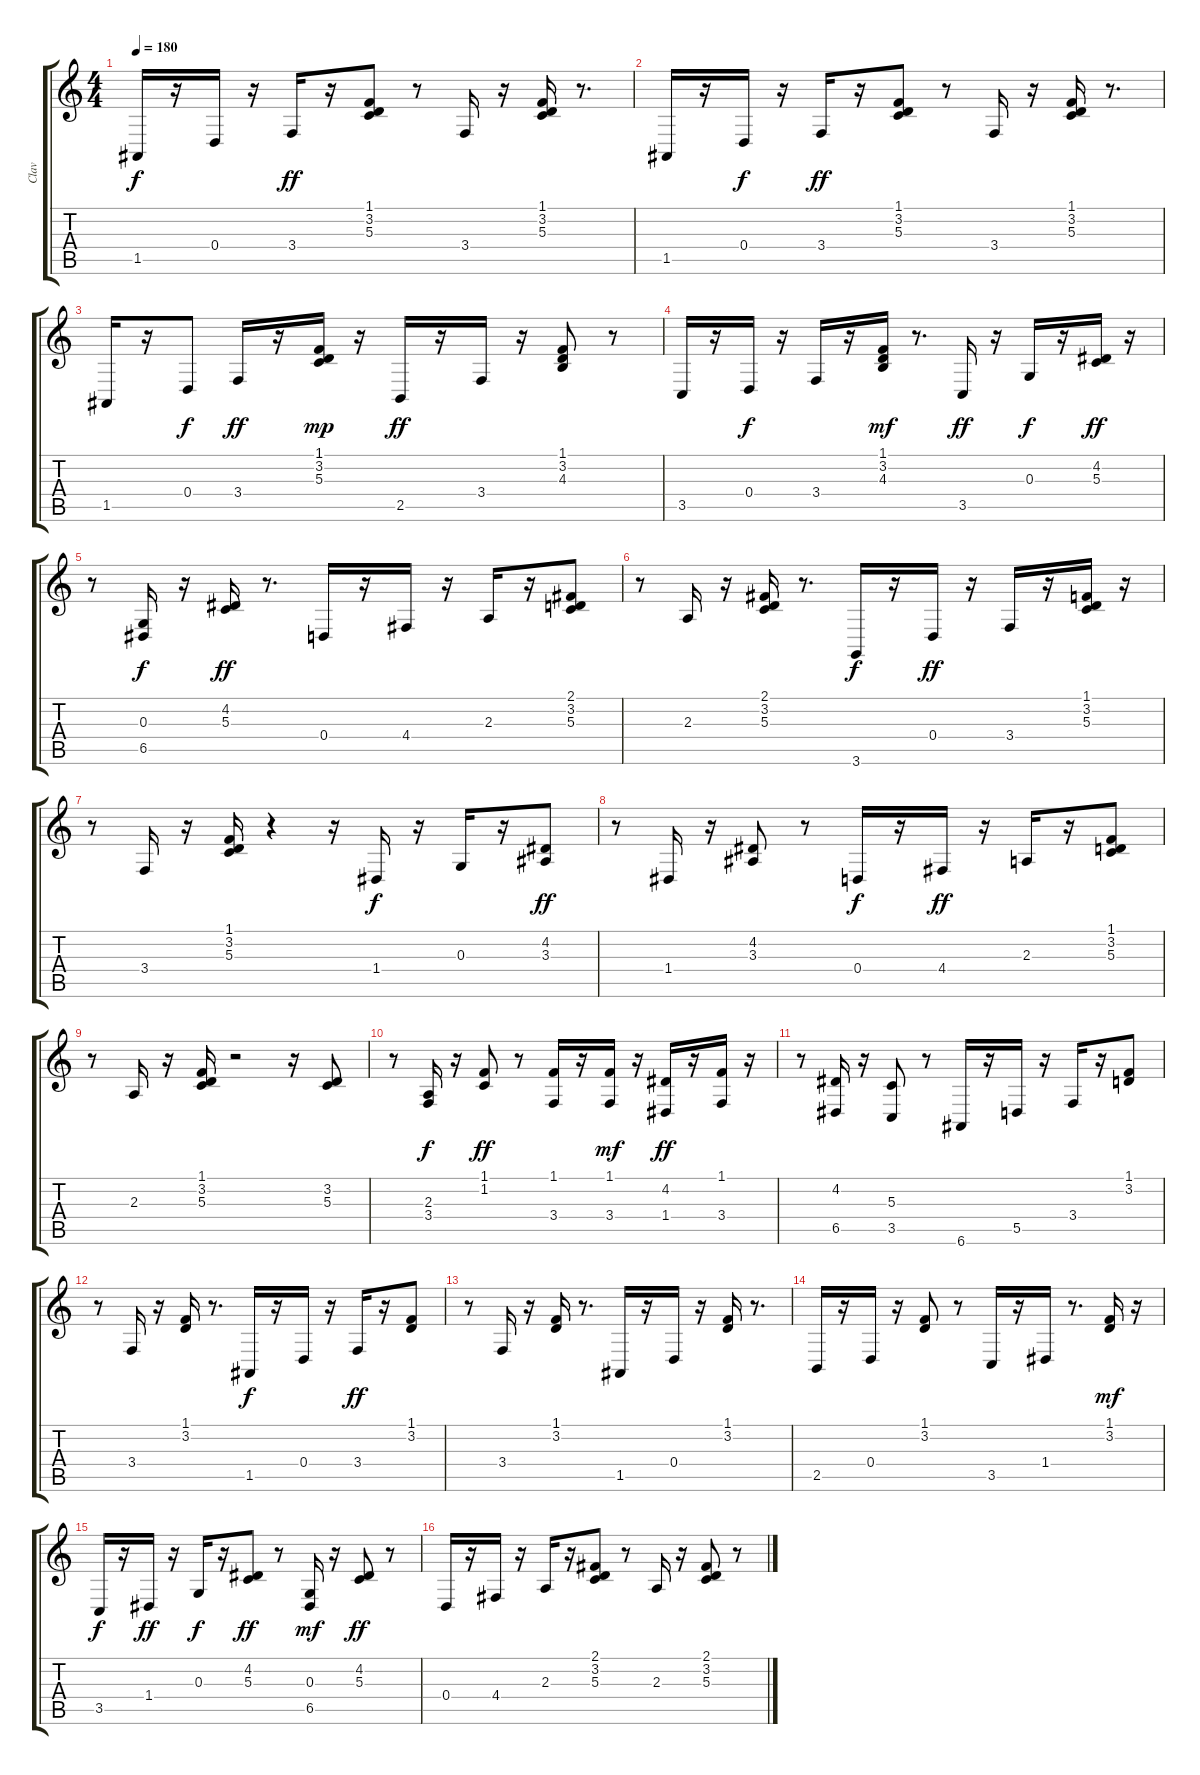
\track ("Clav" "Clav") {instrument clavinet}
\staff {score tabs}
\tuning (E4 B3 G3 D3 A2 E2) {hide}
\ts (4 4)
\tempo 180
\clef g2
\ks c
1.5.16{dy f} r.16 0.4.16 r.16 3.4.16{dy ff} r.16 (1.1 3.2 5.3).8 r.8 3.4.16 r.16 (1.1 3.2 5.3).16 r.8{d} |
1.5.16 r.16 0.4.16{dy f} r.16 3.4.16{dy ff} r.16 (1.1 3.2 5.3).8 r.8 3.4.16 r.16 (1.1 3.2 5.3).16 r.8{d} |
1.5.16 r.16 0.4.8{dy f} 3.4.16{dy ff} r.16 (1.1 3.2 5.3).16{dy mp} r.16 2.5.16{dy ff} r.16 3.4.16 r.16 (1.1 3.2 4.3).8 r.8 |
3.5.16 r.16 0.4.16{dy f} r.16 3.4.16 r.16 (1.1 3.2 4.3).16{dy mf} r.8{d} 3.5.16{dy ff} r.16 0.3.16{dy f} r.16 (4.2 5.3).16{dy ff} r.16 |
r.8 (0.3 6.5).16{dy f} r.16 (4.2 5.3).16{dy ff} r.8{d} 0.4.16 r.16 4.4.16 r.16 2.3.16 r.16 (2.1 3.2 5.3).8 |
r.8 2.3.16 r.16 (2.1 3.2 5.3).16 r.8{d} 3.6.16{dy f} r.16 0.4.16{dy ff} r.16 3.4.16 r.16 (1.1 3.2 5.3).16 r.16 |
r.8 3.4.16 r.16 (1.1 3.2 5.3).16 r.4 r.16 1.4.16{dy f} r.16 0.3.16 r.16 (4.2 3.3).8{dy ff} |
r.8 1.4.16 r.16 (4.2 3.3).8 r.8 0.4.16{dy f} r.16 4.4.16{dy ff} r.16 2.3.16 r.16 (1.1 3.2 5.3).8 |
r.8 2.3.16 r.16 (1.1 3.2 5.3).16 r.2 r.16 (3.2 5.3).8 |
r.8 (2.3 3.4).16{dy f} r.16 (1.1 1.2).8{dy ff} r.8 (1.1 3.4).16 r.16 (1.1 3.4).16{dy mf} r.16 (4.2 1.4).16{dy ff} r.16 (1.1 3.4).16 r.16 |
r.8 (4.2 6.5).16 r.16 (5.3 3.5).8 r.8 6.6.16 r.16 5.5.16 r.16 3.4.16 r.16 (1.1 3.2).8 |
r.8 3.4.16 r.16 (1.1 3.2).16 r.8{d} 1.5.16{dy f} r.16 0.4.16 r.16 3.4.16{dy ff} r.16 (1.1 3.2).8 |
r.8 3.4.16 r.16 (1.1 3.2).16 r.8{d} 1.5.16 r.16 0.4.16 r.16 (1.1 3.2).16 r.8{d} |
2.5.16 r.16 0.4.16 r.16 (1.1 3.2).8 r.8 3.5.16 r.16 1.4.16 r.8{d} (1.1 3.2).16{dy mf} r.16 |
3.5.16{dy f} r.16 1.4.16{dy ff} r.16 0.3.16{dy f} r.16 (4.2 5.3).8{dy ff} r.8 (0.3 6.5).16{dy mf} r.16 (4.2 5.3).8{dy ff} r.8 |
0.4.16 r.16 4.4.16 r.16 2.3.16 r.16 (2.1 3.2 5.3).8 r.8 2.3.16 r.16 (2.1 3.2 5.3).8 r.8
